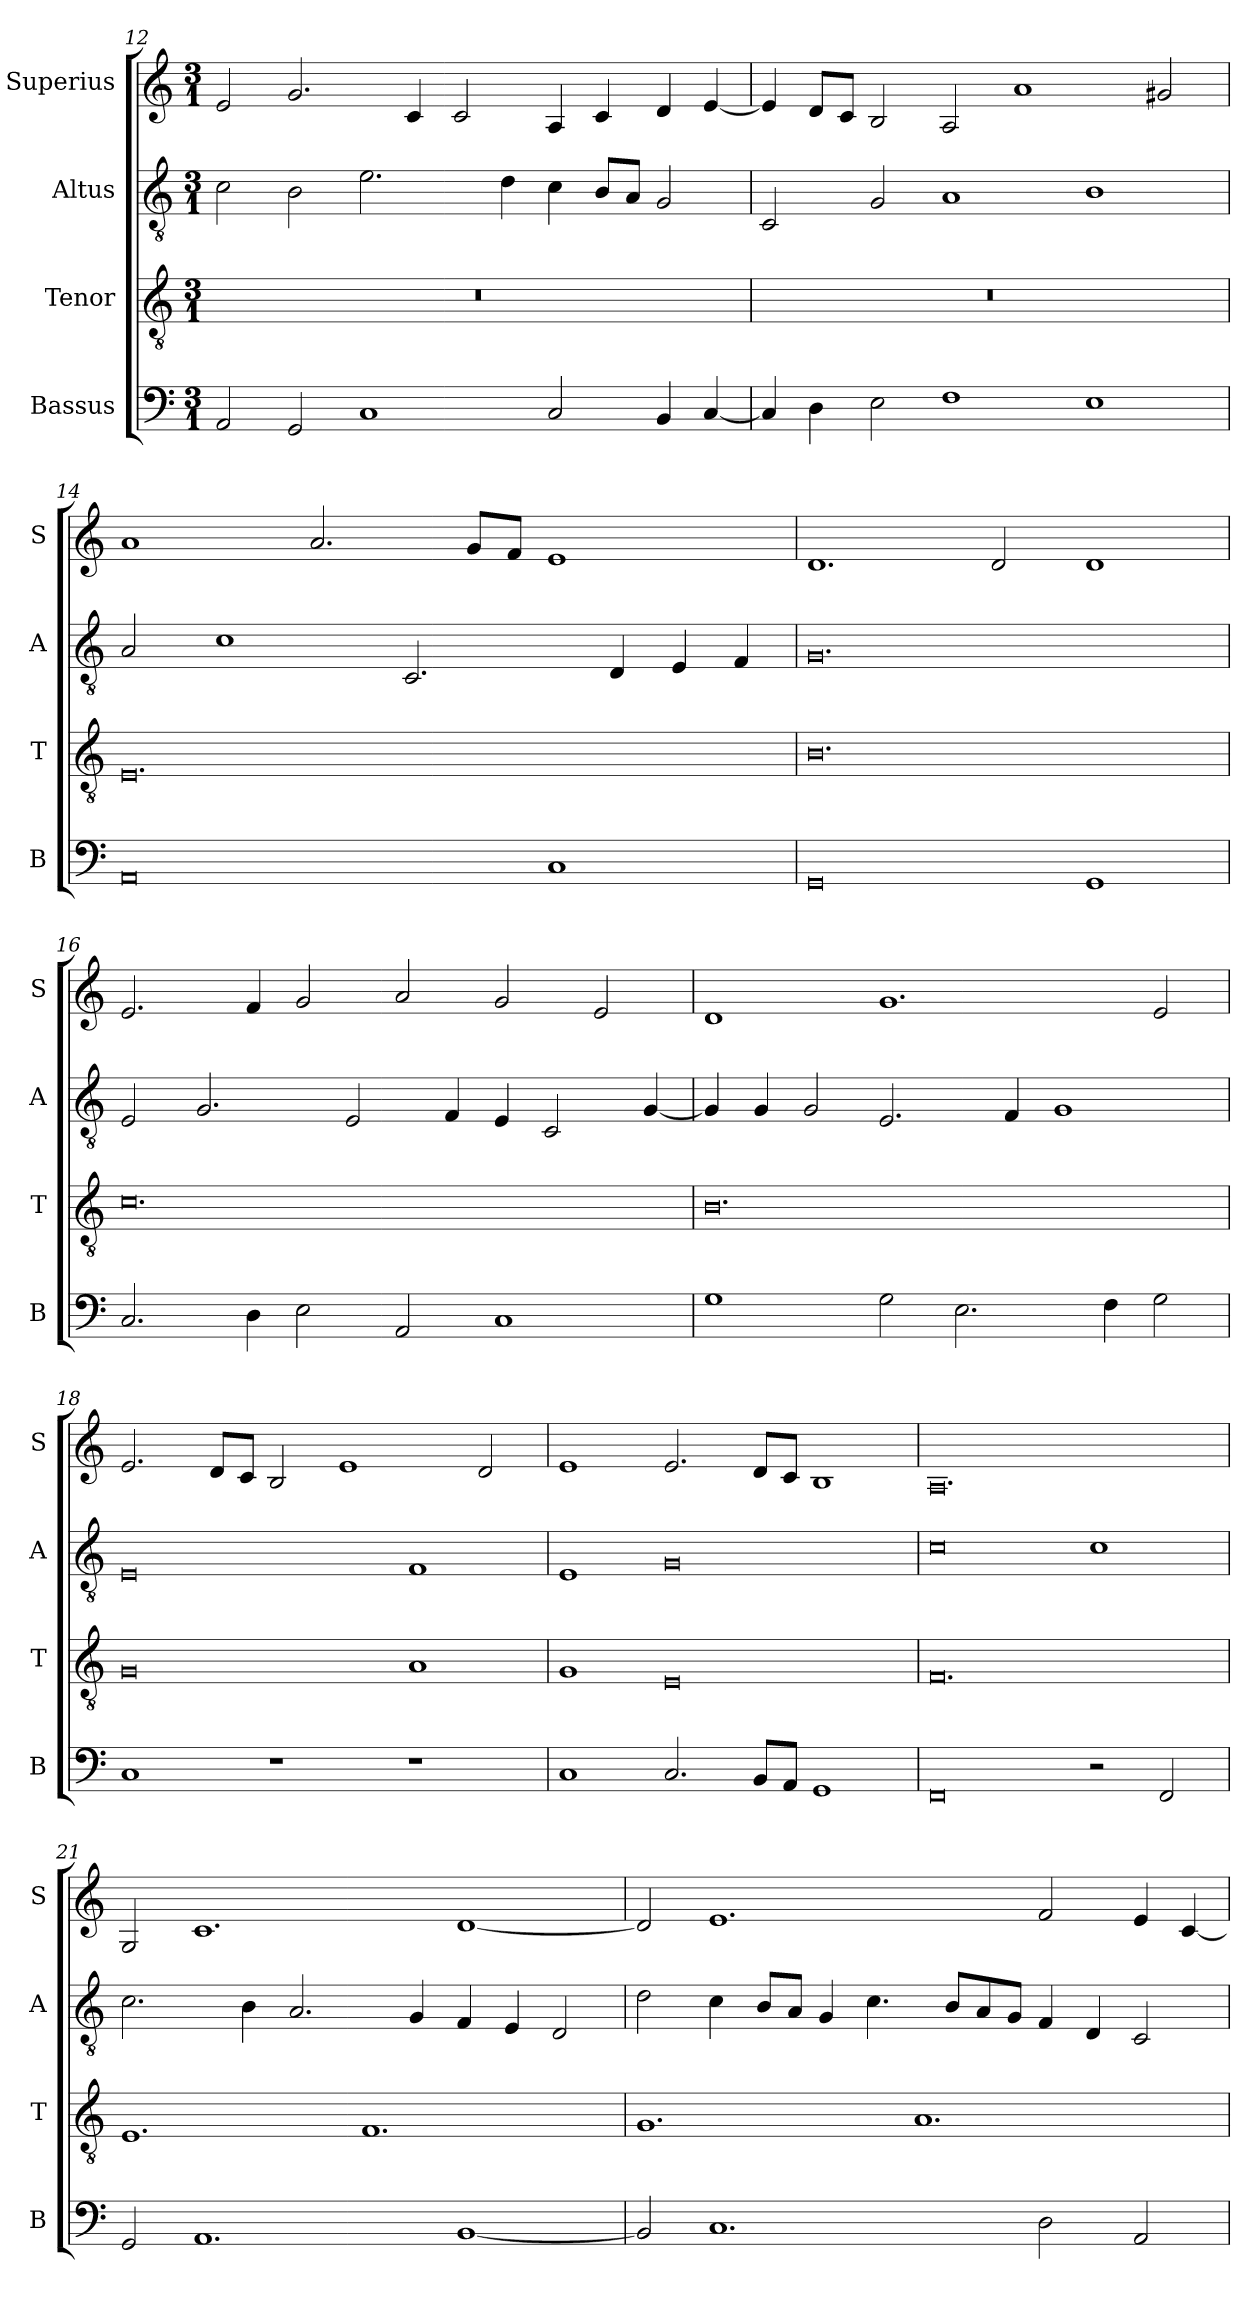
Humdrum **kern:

**kern	**kern	**kern	**kern
*part4	*part3	*part2	*part1
*staff4	*staff3	*staff2	*staff1
*I"Bassus	*I"Tenor	*I"Altus	*I"Superius
*I'B	*I'T	*I'A	*I'S
*clefF4	*clefGv2	*clefGv2	*clefG2
*k[]	*k[]	*k[]	*k[]
*M3/1	*M3/1	*M3/1	*M3/1
=12	=12	=12	=12
2AA	0.r	2c	2e
2GG	.	2B	2.g
1C	.	2.e	.
.	.	.	4c
.	.	.	2c
.	.	4d	.
2C	.	4c	4A
.	.	8BL	4c
.	.	8AJ	.
4BB	.	2G	4d
[4C	.	.	[4e
=13	=13	=13	=13
4C]	0.r	2C	4e]
4D	.	.	8dL
.	.	.	8cJ
2E	.	2G	2B
1F	.	1A	2A
.	.	.	1a
1E	.	1B	.
.	.	.	2g#X
=14	=14	=14	=14
0AA	0.E	2A	1a
.	.	1c	.
.	.	.	2.a
.	.	2.C	.
.	.	.	8gL
.	.	.	8fJ
1C	.	.	1e
.	.	4D	.
.	.	4E	.
.	.	4F	.
=15	=15	=15	=15
0GG	0.B	0.G	1.d
.	.	.	2d
1GG	.	.	1d
=16	=16	=16	=16
2.C	0.c	2E	2.e
.	.	2.G	.
4D	.	.	4f
2E	.	.	2g
.	.	2E	.
2AA	.	.	2a
.	.	4F	.
1C	.	4E	2g
.	.	2C	.
.	.	.	2e
.	.	[4G	.
=17	=17	=17	=17
1G	0.B	4G]	1d
.	.	4G	.
.	.	2G	.
2G	.	2.E	1.g
2.E	.	.	.
.	.	4F	.
.	.	1G	.
4F	.	.	.
2G	.	.	2e
=18	=18	=18	=18
1C	0G	0E	2.e
.	.	.	8dL
.	.	.	8cJ
1r	.	.	2B
.	.	.	1e
1r	1A	1F	.
.	.	.	2d
=19	=19	=19	=19
1C	1G	1E	1e
2.C	0E	0G	2.e
8BBL	.	.	8dL
8AAJ	.	.	8cJ
1GG	.	.	1B
=20	=20	=20	=20
0FF	0.F	0c	0.A
2r	.	1c	.
2FF	.	.	.
=21	=21	=21	=21
2GG	1.E	2.c	2G
1.AA	.	.	1.c
.	.	4B	.
.	.	2.A	.
.	1.F	.	.
.	.	4G	.
[1BB	.	4F	[1d
.	.	4E	.
.	.	2D	.
=22	=22	=22	=22
2BB]	1.G	2d	2d]
1.C	.	4c	1.e
.	.	8BL	.
.	.	8AJ	.
.	.	4G	.
.	.	4.c	.
.	1.A	.	.
.	.	8BL	.
.	.	8A	.
.	.	8GJ	.
2D	.	4F	2f
.	.	4D	.
2AA	.	2C	4e
.	.	.	[4c
=	=	=	=
*-	*-	*-	*-
